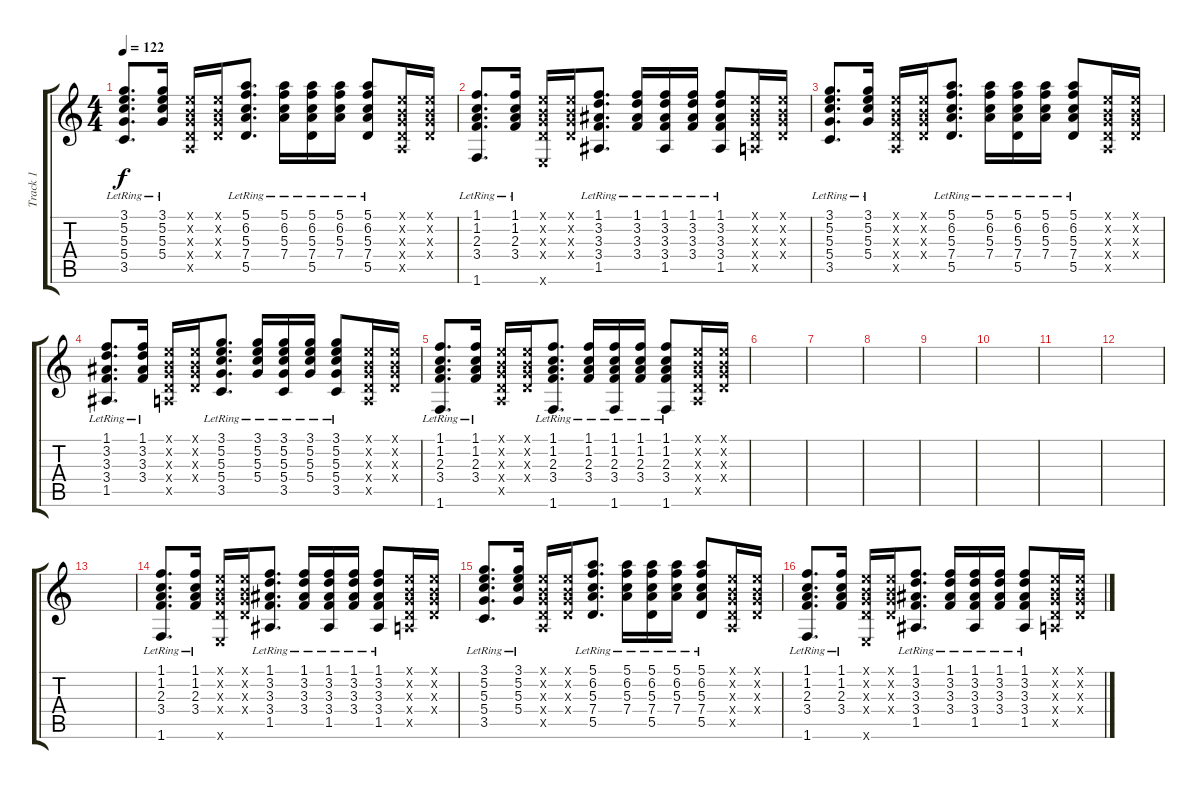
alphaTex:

\track ("Track 1" "Track 1") {instrument acousticguitarnylon}
\staff {score tabs}
\tuning (E4 B3 G3 D3 A2 E2) {hide}
\ts (4 4)
\tempo 122
\clef g2
\ks c
(3.1{lr} 5.2{lr} 5.3{lr} 5.4{lr} 3.5).8{d dy f} (3.1{lr} 5.2{lr} 5.3{lr} 5.4{lr}).16 (0.1{x} 0.2{x} 0.3{x} 0.4{x} 0.5{x}).16 (0.1{x} 0.2{x} 0.3{x} 0.4{x}).16 (5.1{lr} 6.2{lr} 5.3{lr} 7.4{lr} 5.5{lr}).8{d} (5.1{lr} 6.2{lr} 5.3{lr} 7.4{lr}).16 (5.1{lr} 6.2{lr} 5.3{lr} 7.4{lr} 5.5{lr}).16 (5.1{lr} 6.2{lr} 5.3{lr} 7.4{lr}).16 (5.1{lr} 6.2{lr} 5.3{lr} 7.4{lr} 5.5{lr}).8 (0.1{x} 0.2{x} 0.3{x} 0.4{x} 0.5{x}).16 (0.1{x} 0.2{x} 0.3{x} 0.4{x}).16 |
(1.1{lr} 1.2{lr} 2.3{lr} 3.4{lr} 1.6{lr}).8{d} (1.1{lr} 1.2{lr} 2.3{lr} 3.4{lr}).16 (0.1{x} 0.2{x} 0.3{x} 0.4{x} 0.6{x}).16 (0.1{x} 0.2{x} 0.3{x} 0.4{x}).16 (1.1{lr} 3.2{lr} 3.3{lr} 3.4{lr} 1.5{lr}).8{d} (1.1{lr} 3.2{lr} 3.3{lr} 3.4{lr}).16 (1.1{lr} 3.2{lr} 3.3{lr} 3.4{lr} 1.5{lr}).16 (1.1{lr} 3.2{lr} 3.3{lr} 3.4{lr}).16 (1.1{lr} 3.2{lr} 3.3{lr} 3.4{lr} 1.5{lr}).8 (0.1{x} 0.2{x} 0.3{x} 0.4{x} 0.5{x}).16 (0.1{x} 0.2{x} 0.3{x} 0.4{x}).16 |
(3.1{lr} 5.2{lr} 5.3{lr} 5.4{lr} 3.5).8{d} (3.1{lr} 5.2{lr} 5.3{lr} 5.4{lr}).16 (0.1{x} 0.2{x} 0.3{x} 0.4{x} 0.5{x}).16 (0.1{x} 0.2{x} 0.3{x} 0.4{x}).16 (5.1{lr} 6.2{lr} 5.3{lr} 7.4{lr} 5.5{lr}).8{d} (5.1{lr} 6.2{lr} 5.3{lr} 7.4{lr}).16 (5.1{lr} 6.2{lr} 5.3{lr} 7.4{lr} 5.5{lr}).16 (5.1{lr} 6.2{lr} 5.3{lr} 7.4{lr}).16 (5.1{lr} 6.2{lr} 5.3{lr} 7.4{lr} 5.5{lr}).8 (0.1{x} 0.2{x} 0.3{x} 0.4{x} 0.5{x}).16 (0.1{x} 0.2{x} 0.3{x} 0.4{x}).16 |
(1.1{lr} 3.2{lr} 3.3{lr} 3.4{lr} 1.5).8{d} (1.1{lr} 3.2{lr} 3.3{lr} 3.4{lr}).16 (0.1{x} 0.2{x} 0.3{x} 0.4{x} 0.5{x}).16 (0.1{x} 0.2{x} 0.3{x} 0.4{x}).16 (3.1{lr} 5.2{lr} 5.3{lr} 5.4{lr} 3.5{lr}).8{d} (3.1{lr} 5.2{lr} 5.3{lr} 5.4{lr}).16 (3.1{lr} 5.2{lr} 5.3{lr} 5.4{lr} 3.5{lr}).16 (3.1{lr} 5.2{lr} 5.3{lr} 5.4{lr}).16 (3.1{lr} 5.2{lr} 5.3{lr} 5.4{lr} 3.5{lr}).8 (0.1{x} 0.2{x} 0.3{x} 0.4{x} 0.5{x}).16 (0.1{x} 0.2{x} 0.3{x} 0.4{x}).16 |
(1.1{lr} 1.2{lr} 2.3{lr} 3.4{lr} 1.6).8{d} (1.1{lr} 1.2{lr} 2.3{lr} 3.4{lr}).16 (0.1{x} 0.2{x} 0.3{x} 0.4{x} 0.5{x}).16 (0.1{x} 0.2{x} 0.3{x} 0.4{x}).16 (1.1{lr} 1.2{lr} 2.3{lr} 3.4{lr} 1.6).8{d} (1.1{lr} 1.2{lr} 2.3{lr} 3.4{lr}).16 (1.1{lr} 1.2{lr} 2.3{lr} 3.4{lr} 1.6).16 (1.1{lr} 1.2{lr} 2.3{lr} 3.4{lr}).16 (1.1{lr} 1.2{lr} 2.3{lr} 3.4{lr} 1.6).8 (0.1{x} 0.2{x} 0.3{x} 0.4{x} 0.5{x}).16 (0.1{x} 0.2{x} 0.3{x} 0.4{x}).16 |
|
|
|
|
|
|
|
|
(1.1{lr} 1.2{lr} 2.3{lr} 3.4{lr} 1.6{lr}).8{d} (1.1{lr} 1.2{lr} 2.3{lr} 3.4{lr}).16 (0.1{x} 0.2{x} 0.3{x} 0.4{x} 0.6{x}).16 (0.1{x} 0.2{x} 0.3{x} 0.4{x}).16 (1.1{lr} 3.2{lr} 3.3{lr} 3.4{lr} 1.5{lr}).8{d} (1.1{lr} 3.2{lr} 3.3{lr} 3.4{lr}).16 (1.1{lr} 3.2{lr} 3.3{lr} 3.4{lr} 1.5{lr}).16 (1.1{lr} 3.2{lr} 3.3{lr} 3.4{lr}).16 (1.1{lr} 3.2{lr} 3.3{lr} 3.4{lr} 1.5{lr}).8 (0.1{x} 0.2{x} 0.3{x} 0.4{x} 0.5{x}).16 (0.1{x} 0.2{x} 0.3{x} 0.4{x}).16 |
(3.1{lr} 5.2{lr} 5.3{lr} 5.4{lr} 3.5).8{d} (3.1{lr} 5.2{lr} 5.3{lr} 5.4{lr}).16 (0.1{x} 0.2{x} 0.3{x} 0.4{x} 0.5{x}).16 (0.1{x} 0.2{x} 0.3{x} 0.4{x}).16 (5.1{lr} 6.2{lr} 5.3{lr} 7.4{lr} 5.5{lr}).8{d} (5.1{lr} 6.2{lr} 5.3{lr} 7.4{lr}).16 (5.1{lr} 6.2{lr} 5.3{lr} 7.4{lr} 5.5{lr}).16 (5.1{lr} 6.2{lr} 5.3{lr} 7.4{lr}).16 (5.1{lr} 6.2{lr} 5.3{lr} 7.4{lr} 5.5{lr}).8 (0.1{x} 0.2{x} 0.3{x} 0.4{x} 0.5{x}).16 (0.1{x} 0.2{x} 0.3{x} 0.4{x}).16 |
(1.1{lr} 1.2{lr} 2.3{lr} 3.4{lr} 1.6{lr}).8{d} (1.1{lr} 1.2{lr} 2.3{lr} 3.4{lr}).16 (0.1{x} 0.2{x} 0.3{x} 0.4{x} 0.6{x}).16 (0.1{x} 0.2{x} 0.3{x} 0.4{x}).16 (1.1{lr} 3.2{lr} 3.3{lr} 3.4{lr} 1.5{lr}).8{d} (1.1{lr} 3.2{lr} 3.3{lr} 3.4{lr}).16 (1.1{lr} 3.2{lr} 3.3{lr} 3.4{lr} 1.5{lr}).16 (1.1{lr} 3.2{lr} 3.3{lr} 3.4{lr}).16 (1.1{lr} 3.2{lr} 3.3{lr} 3.4{lr} 1.5{lr}).8 (0.1{x} 0.2{x} 0.3{x} 0.4{x} 0.5{x}).16 (0.1{x} 0.2{x} 0.3{x} 0.4{x}).16
